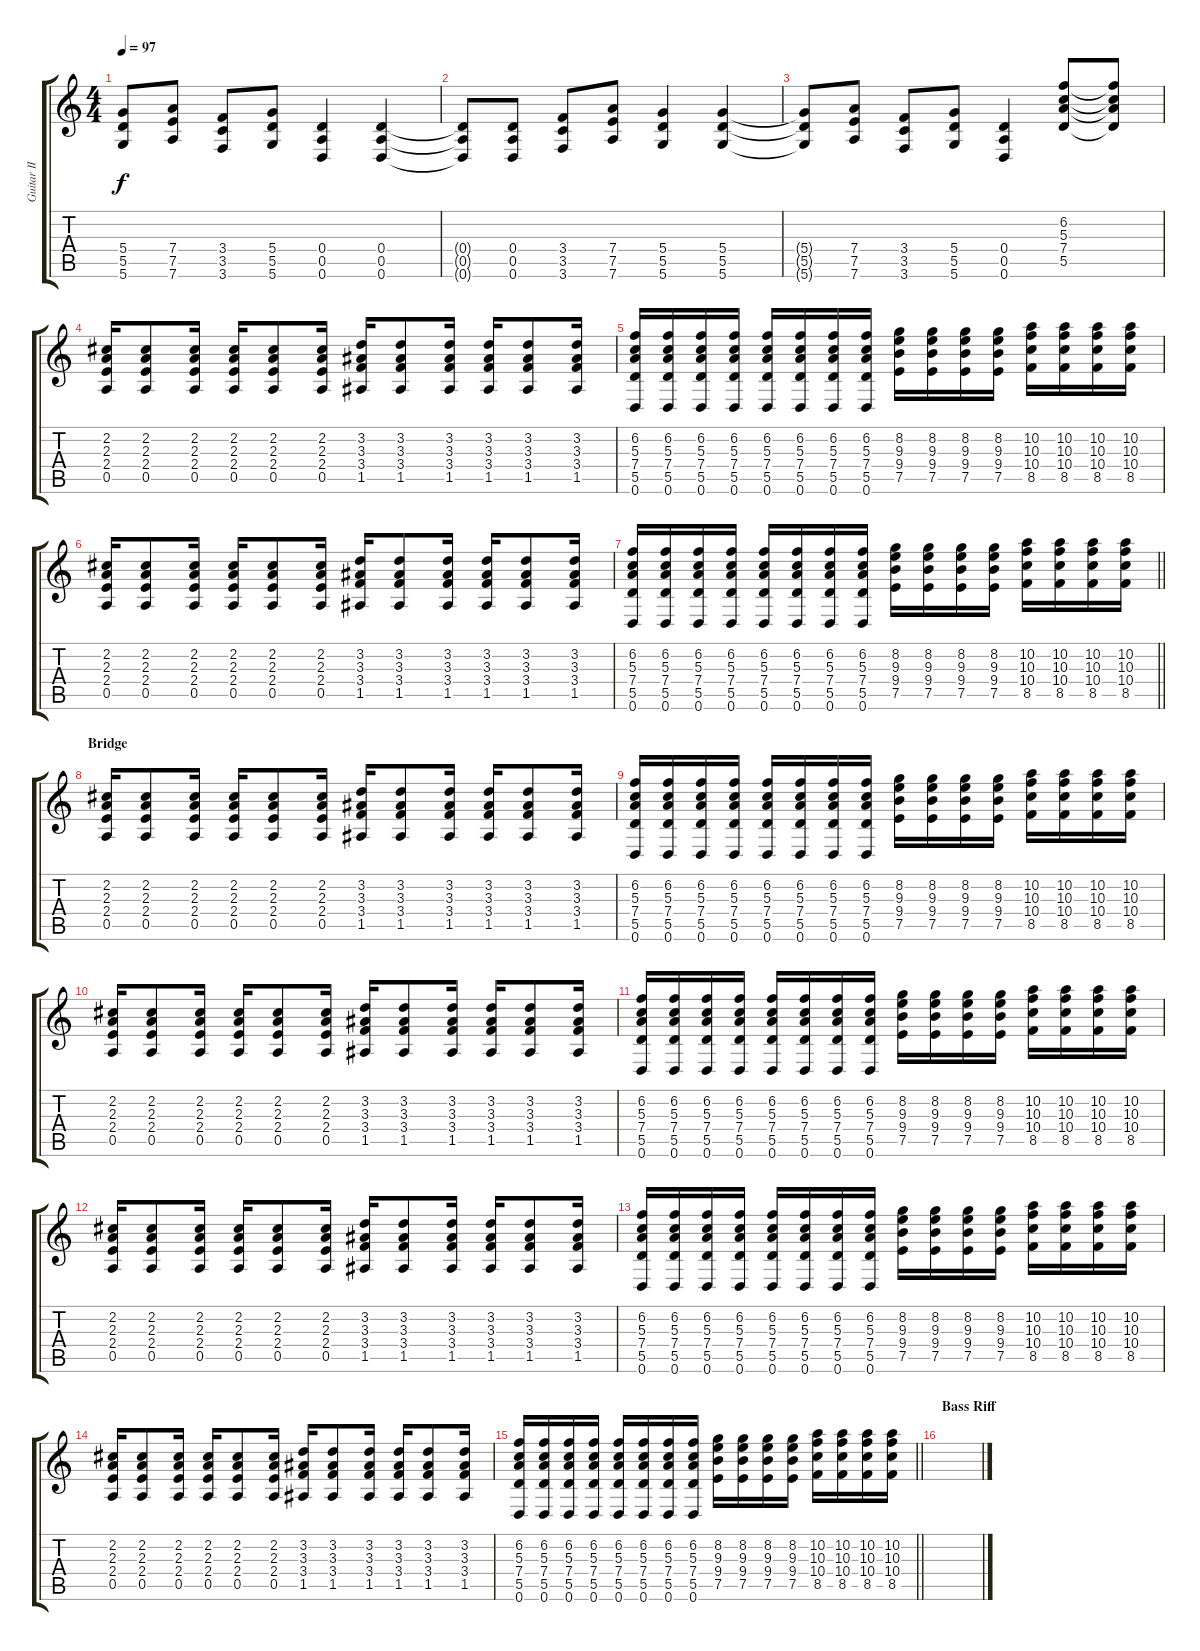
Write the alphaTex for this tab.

\track ("Guitar II" "Guitar II") {instrument distortionguitar}
\staff {score tabs}
\tuning (E4 B3 G3 D3 A2 D2) {hide}
\ts (4 4)
\tempo 97
\clef g2
\ks c
(5.4{t} 5.5{t} 5.6{t}).8{dy f} (7.4 7.5 7.6).8 (3.4 3.5 3.6).8 (5.4 5.5 5.6).8 (0.4 0.5 0.6).4 (0.4 0.5 0.6).4 |
(0.4{t} 0.5{t} 0.6{t}).8 (0.4 0.5 0.6).8 (3.4 3.5 3.6).8 (7.4 7.5 7.6).8 (5.4 5.5 5.6).4 (5.4 5.5 5.6).4 |
(5.4{t} 5.5{t} 5.6{t}).8 (7.4 7.5 7.6).8 (3.4 3.5 3.6).8 (5.4 5.5 5.6).8 (0.4 0.5 0.6).4 (6.2 5.3 7.4 5.5).8 (6.2{t} 5.3{t} 7.4{t} 5.5{t}).8 |
(2.2 2.3 2.4 0.5).16{volume 7} (2.2 2.3 2.4 0.5).8 (2.2 2.3 2.4 0.5).16 (2.2 2.3 2.4 0.5).16 (2.2 2.3 2.4 0.5).8 (2.2 2.3 2.4 0.5).16 (3.2 3.3 3.4 1.5).16 (3.2 3.3 3.4 1.5).8 (3.2 3.3 3.4 1.5).16 (3.2 3.3 3.4 1.5).16 (3.2 3.3 3.4 1.5).8 (3.2 3.3 3.4 1.5).16 |
(6.2 5.3 7.4 5.5 0.6).16 (6.2 5.3 7.4 5.5 0.6).16 (6.2 5.3 7.4 5.5 0.6).16 (6.2 5.3 7.4 5.5 0.6).16 (6.2 5.3 7.4 5.5 0.6).16 (6.2 5.3 7.4 5.5 0.6).16 (6.2 5.3 7.4 5.5 0.6).16 (6.2 5.3 7.4 5.5 0.6).16 (8.2 9.3 9.4 7.5).16 (8.2 9.3 9.4 7.5).16 (8.2 9.3 9.4 7.5).16 (8.2 9.3 9.4 7.5).16 (10.2 10.3 10.4 8.5).16 (10.2 10.3 10.4 8.5).16 (10.2 10.3 10.4 8.5).16 (10.2 10.3 10.4 8.5).16 |
(2.2 2.3 2.4 0.5).16 (2.2 2.3 2.4 0.5).8 (2.2 2.3 2.4 0.5).16 (2.2 2.3 2.4 0.5).16 (2.2 2.3 2.4 0.5).8 (2.2 2.3 2.4 0.5).16 (3.2 3.3 3.4 1.5).16 (3.2 3.3 3.4 1.5).8 (3.2 3.3 3.4 1.5).16 (3.2 3.3 3.4 1.5).16 (3.2 3.3 3.4 1.5).8 (3.2 3.3 3.4 1.5).16 |
\barLineRight lightlight
(6.2 5.3 7.4 5.5 0.6).16 (6.2 5.3 7.4 5.5 0.6).16 (6.2 5.3 7.4 5.5 0.6).16 (6.2 5.3 7.4 5.5 0.6).16 (6.2 5.3 7.4 5.5 0.6).16 (6.2 5.3 7.4 5.5 0.6).16 (6.2 5.3 7.4 5.5 0.6).16 (6.2 5.3 7.4 5.5 0.6).16 (8.2 9.3 9.4 7.5).16 (8.2 9.3 9.4 7.5).16 (8.2 9.3 9.4 7.5).16 (8.2 9.3 9.4 7.5).16 (10.2 10.3 10.4 8.5).16 (10.2 10.3 10.4 8.5).16 (10.2 10.3 10.4 8.5).16 (10.2 10.3 10.4 8.5).16 |
\section ("" "Bridge")
(2.2 2.3 2.4 0.5).16{volume 11} (2.2 2.3 2.4 0.5).8 (2.2 2.3 2.4 0.5).16 (2.2 2.3 2.4 0.5).16 (2.2 2.3 2.4 0.5).8 (2.2 2.3 2.4 0.5).16 (3.2 3.3 3.4 1.5).16 (3.2 3.3 3.4 1.5).8 (3.2 3.3 3.4 1.5).16 (3.2 3.3 3.4 1.5).16 (3.2 3.3 3.4 1.5).8 (3.2 3.3 3.4 1.5).16 |
(6.2 5.3 7.4 5.5 0.6).16 (6.2 5.3 7.4 5.5 0.6).16 (6.2 5.3 7.4 5.5 0.6).16 (6.2 5.3 7.4 5.5 0.6).16 (6.2 5.3 7.4 5.5 0.6).16 (6.2 5.3 7.4 5.5 0.6).16 (6.2 5.3 7.4 5.5 0.6).16 (6.2 5.3 7.4 5.5 0.6).16 (8.2 9.3 9.4 7.5).16 (8.2 9.3 9.4 7.5).16 (8.2 9.3 9.4 7.5).16 (8.2 9.3 9.4 7.5).16 (10.2 10.3 10.4 8.5).16 (10.2 10.3 10.4 8.5).16 (10.2 10.3 10.4 8.5).16 (10.2 10.3 10.4 8.5).16 |
(2.2 2.3 2.4 0.5).16 (2.2 2.3 2.4 0.5).8 (2.2 2.3 2.4 0.5).16 (2.2 2.3 2.4 0.5).16 (2.2 2.3 2.4 0.5).8 (2.2 2.3 2.4 0.5).16 (3.2 3.3 3.4 1.5).16 (3.2 3.3 3.4 1.5).8 (3.2 3.3 3.4 1.5).16 (3.2 3.3 3.4 1.5).16 (3.2 3.3 3.4 1.5).8 (3.2 3.3 3.4 1.5).16 |
(6.2 5.3 7.4 5.5 0.6).16 (6.2 5.3 7.4 5.5 0.6).16 (6.2 5.3 7.4 5.5 0.6).16 (6.2 5.3 7.4 5.5 0.6).16 (6.2 5.3 7.4 5.5 0.6).16 (6.2 5.3 7.4 5.5 0.6).16 (6.2 5.3 7.4 5.5 0.6).16 (6.2 5.3 7.4 5.5 0.6).16 (8.2 9.3 9.4 7.5).16 (8.2 9.3 9.4 7.5).16 (8.2 9.3 9.4 7.5).16 (8.2 9.3 9.4 7.5).16 (10.2 10.3 10.4 8.5).16 (10.2 10.3 10.4 8.5).16 (10.2 10.3 10.4 8.5).16 (10.2 10.3 10.4 8.5).16 |
(2.2 2.3 2.4 0.5).16 (2.2 2.3 2.4 0.5).8 (2.2 2.3 2.4 0.5).16 (2.2 2.3 2.4 0.5).16 (2.2 2.3 2.4 0.5).8 (2.2 2.3 2.4 0.5).16 (3.2 3.3 3.4 1.5).16 (3.2 3.3 3.4 1.5).8 (3.2 3.3 3.4 1.5).16 (3.2 3.3 3.4 1.5).16 (3.2 3.3 3.4 1.5).8 (3.2 3.3 3.4 1.5).16 |
(6.2 5.3 7.4 5.5 0.6).16 (6.2 5.3 7.4 5.5 0.6).16 (6.2 5.3 7.4 5.5 0.6).16 (6.2 5.3 7.4 5.5 0.6).16 (6.2 5.3 7.4 5.5 0.6).16 (6.2 5.3 7.4 5.5 0.6).16 (6.2 5.3 7.4 5.5 0.6).16 (6.2 5.3 7.4 5.5 0.6).16 (8.2 9.3 9.4 7.5).16 (8.2 9.3 9.4 7.5).16 (8.2 9.3 9.4 7.5).16 (8.2 9.3 9.4 7.5).16 (10.2 10.3 10.4 8.5).16 (10.2 10.3 10.4 8.5).16 (10.2 10.3 10.4 8.5).16 (10.2 10.3 10.4 8.5).16 |
(2.2 2.3 2.4 0.5).16 (2.2 2.3 2.4 0.5).8 (2.2 2.3 2.4 0.5).16 (2.2 2.3 2.4 0.5).16 (2.2 2.3 2.4 0.5).8 (2.2 2.3 2.4 0.5).16 (3.2 3.3 3.4 1.5).16 (3.2 3.3 3.4 1.5).8 (3.2 3.3 3.4 1.5).16 (3.2 3.3 3.4 1.5).16 (3.2 3.3 3.4 1.5).8 (3.2 3.3 3.4 1.5).16 |
\barLineRight lightlight
(6.2 5.3 7.4 5.5 0.6).16 (6.2 5.3 7.4 5.5 0.6).16 (6.2 5.3 7.4 5.5 0.6).16 (6.2 5.3 7.4 5.5 0.6).16 (6.2 5.3 7.4 5.5 0.6).16 (6.2 5.3 7.4 5.5 0.6).16 (6.2 5.3 7.4 5.5 0.6).16 (6.2 5.3 7.4 5.5 0.6).16 (8.2 9.3 9.4 7.5).16 (8.2 9.3 9.4 7.5).16 (8.2 9.3 9.4 7.5).16 (8.2 9.3 9.4 7.5).16 (10.2 10.3 10.4 8.5).16 (10.2 10.3 10.4 8.5).16 (10.2 10.3 10.4 8.5).16 (10.2 10.3 10.4 8.5).16 |
\section ("" "Bass Riff")
